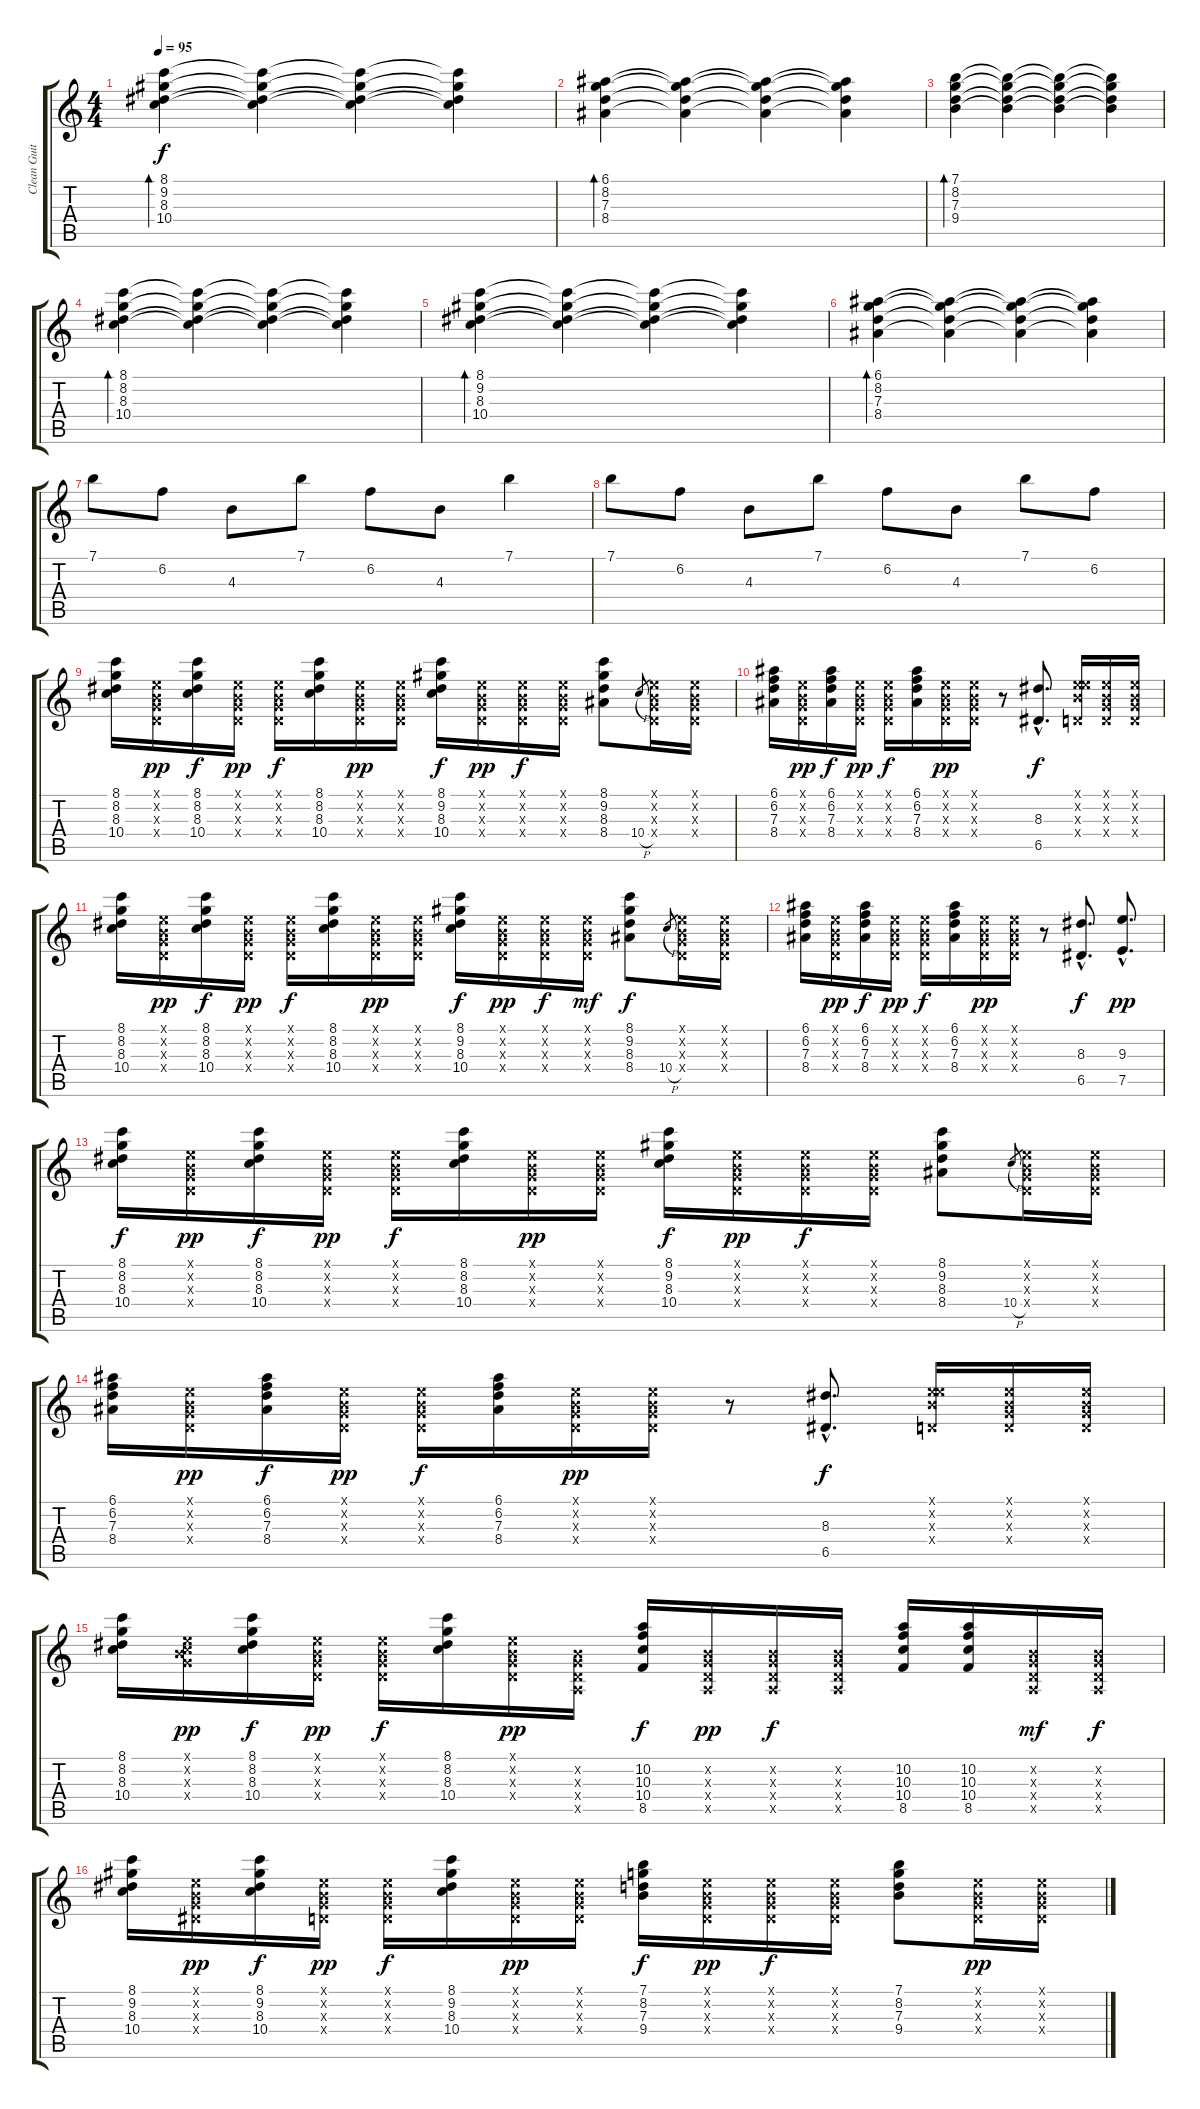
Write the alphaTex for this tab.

\track ("Clean Guitar" "Clean Guit") {instrument electricguitarclean}
\staff {score tabs}
\tuning (E4 B3 G3 D3 A2 E2) {hide}
\ts (4 4)
\tempo 95
\clef g2
\ks c
(8.1 9.2 8.3 10.4).4{bd 120 dy f volume 12} (8.1{t} 9.2{t} 8.3{t} 10.4{t}).4 (8.1{t} 9.2{t} 8.3{t} 10.4{t}).4 (8.1{t} 9.2{t} 8.3{t} 10.4{t}).4 |
(6.1 8.2 7.3 8.4).4{bd 120} (6.1{t} 8.2{t} 7.3{t} 8.4{t}).4 (6.1{t} 8.2{t} 7.3{t} 8.4{t}).4 (6.1{t} 8.2{t} 7.3{t} 8.4{t}).4 |
(7.1 8.2 7.3 9.4).4{bd 120} (7.1{t} 8.2{t} 7.3{t} 9.4{t}).4 (7.1{t} 8.2{t} 7.3{t} 9.4{t}).4 (7.1{t} 8.2{t} 7.3{t} 9.4{t}).4 |
(8.1 8.2 8.3 10.4).4{bd 120} (8.1{t} 8.2{t} 8.3{t} 10.4{t}).4 (8.1{t} 8.2{t} 8.3{t} 10.4{t}).4 (8.1{t} 8.2{t} 8.3{t} 10.4{t}).4 |
(8.1 9.2 8.3 10.4).4{bd 120} (8.1{t} 9.2{t} 8.3{t} 10.4{t}).4 (8.1{t} 9.2{t} 8.3{t} 10.4{t}).4 (8.1{t} 9.2{t} 8.3{t} 10.4{t}).4 |
(6.1 8.2 7.3 8.4).4{bd 120} (6.1{t} 8.2{t} 7.3{t} 8.4{t}).4 (6.1{t} 8.2{t} 7.3{t} 8.4{t}).4 (6.1{t} 8.2{t} 7.3{t} 8.4{t}).4 |
7.1.8{volume 11} 6.2.8 4.3.8 7.1.8 6.2.8 4.3.8 7.1.4 |
7.1.8 6.2.8 4.3.8 7.1.8 6.2.8 4.3.8 7.1.8 6.2.8 |
(8.1 8.2 8.3 10.4).16 (0.1{x} 0.2{x} 0.3{x} 0.4{x}).16{dy pp} (8.1 8.2 8.3 10.4).16{dy f} (0.1{x} 0.2{x} 0.3{x} 0.4{x}).16{dy pp} (0.1{x} 0.2{x} 0.3{x} 0.4{x}).16{dy f} (8.1 8.2 8.3 10.4).16 (0.1{x} 0.2{x} 0.3{x} 0.4{x}).16{dy pp} (0.1{x} 0.2{x} 0.3{x} 0.4{x}).16 (8.1 9.2 8.3 10.4).16{dy f} (0.1{x} 0.2{x} 0.3{x} 0.4{x}).16{dy pp} (0.1{x} 0.2{x} 0.3{x} 0.4{x}).16{dy f} (0.1{x} 0.2{x} 0.3{x} 0.4{x}).16 (8.1 9.2 8.3 8.4).8 10.4{h}.8{gr} (0.1{x} 0.2{x} 0.3{x} 0.4{x}).16 (0.1{x} 0.2{x} 0.3{x} 0.4{x}).16 |
(6.1 6.2 7.3 8.4).16 (0.1{x} 0.2{x} 0.3{x} 0.4{x}).16{dy pp} (6.1 6.2 7.3 8.4).16{dy f} (0.1{x} 0.2{x} 0.3{x} 0.4{x}).16{dy pp} (0.1{x} 0.2{x} 0.3{x} 0.4{x}).16{dy f} (6.1 6.2 7.3 8.4).16 (0.1{x} 0.2{x} 0.3{x} 0.4{x}).16{dy pp} (0.1{x} 0.2{x} 0.3{x} 0.4{x}).16 r.8 (8.3{hac} 6.5{hac}).8{d dy f} (0.1{x} 0.2{x} 9.3{x} 0.4{x}).16 (0.1{x} 0.2{x} 0.3{x} 0.4{x}).16 (0.1{x} 0.2{x} 0.3{x} 0.4{x}).16 |
(8.1 8.2 8.3 10.4).16 (0.1{x} 0.2{x} 0.3{x} 0.4{x}).16{dy pp} (8.1 8.2 8.3 10.4).16{dy f} (0.1{x} 0.2{x} 0.3{x} 0.4{x}).16{dy pp} (0.1{x} 0.2{x} 0.3{x} 0.4{x}).16{dy f} (8.1 8.2 8.3 10.4).16 (0.1{x} 0.2{x} 0.3{x} 0.4{x}).16{dy pp} (0.1{x} 0.2{x} 0.3{x} 0.4{x}).16 (8.1 9.2 8.3 10.4).16{dy f} (0.1{x} 0.2{x} 0.3{x} 0.4{x}).16{dy pp} (0.1{x} 0.2{x} 0.3{x} 0.4{x}).16{dy f} (0.1{x} 0.2{x} 0.3{x} 0.4{x}).16{dy mf} (8.1 9.2 8.3 8.4).8{dy f} 10.4{h}.8{gr} (0.1{x} 0.2{x} 0.3{x} 0.4{x}).16 (0.1{x} 0.2{x} 0.3{x} 0.4{x}).16 |
(6.1 6.2 7.3 8.4).16 (0.1{x} 0.2{x} 0.3{x} 0.4{x}).16{dy pp} (6.1 6.2 7.3 8.4).16{dy f} (0.1{x} 0.2{x} 0.3{x} 0.4{x}).16{dy pp} (0.1{x} 0.2{x} 0.3{x} 0.4{x}).16{dy f} (6.1 6.2 7.3 8.4).16 (0.1{x} 0.2{x} 0.3{x} 0.4{x}).16{dy pp} (0.1{x} 0.2{x} 0.3{x} 0.4{x}).16 r.8 (8.3{hac} 6.5{hac}).8{d dy f} (9.3{hac} 7.5{hac}).8{d dy pp} |
(8.1 8.2 8.3 10.4).16{dy f} (0.1{x} 0.2{x} 0.3{x} 0.4{x}).16{dy pp} (8.1 8.2 8.3 10.4).16{dy f} (0.1{x} 0.2{x} 0.3{x} 0.4{x}).16{dy pp} (0.1{x} 0.2{x} 0.3{x} 0.4{x}).16{dy f} (8.1 8.2 8.3 10.4).16 (0.1{x} 0.2{x} 0.3{x} 0.4{x}).16{dy pp} (0.1{x} 0.2{x} 0.3{x} 0.4{x}).16 (8.1 9.2 8.3 10.4).16{dy f} (0.1{x} 0.2{x} 0.3{x} 0.4{x}).16{dy pp} (0.1{x} 0.2{x} 0.3{x} 0.4{x}).16{dy f} (0.1{x} 0.2{x} 0.3{x} 0.4{x}).16 (8.1 9.2 8.3 8.4).8 10.4{h}.8{gr} (0.1{x} 0.2{x} 0.3{x} 0.4{x}).16 (0.1{x} 0.2{x} 0.3{x} 0.4{x}).16 |
(6.1 6.2 7.3 8.4).16 (0.1{x} 0.2{x} 0.3{x} 0.4{x}).16{dy pp} (6.1 6.2 7.3 8.4).16{dy f} (0.1{x} 0.2{x} 0.3{x} 0.4{x}).16{dy pp} (0.1{x} 0.2{x} 0.3{x} 0.4{x}).16{dy f} (6.1 6.2 7.3 8.4).16 (0.1{x} 0.2{x} 0.3{x} 0.4{x}).16{dy pp} (0.1{x} 0.2{x} 0.3{x} 0.4{x}).16 r.8 (8.3{hac} 6.5{hac}).8{d dy f} (0.1{x} 0.2{x} 9.3{x} 0.4{x}).16 (0.1{x} 0.2{x} 0.3{x} 0.4{x}).16 (0.1{x} 0.2{x} 0.3{x} 0.4{x}).16 |
(8.1 8.2 8.3 10.4).16 (0.1{x} 0.2{x} 0.3{x} 10.4{x}).16{dy pp} (8.1 8.2 8.3 10.4).16{dy f} (0.1{x} 0.2{x} 0.3{x} 0.4{x}).16{dy pp} (0.1{x} 0.2{x} 0.3{x} 0.4{x}).16{dy f} (8.1 8.2 8.3 10.4).16 (0.1{x} 0.2{x} 0.3{x} 0.4{x}).16{dy pp} (0.2{x} 0.3{x} 0.4{x} 0.5{x}).16 (10.2 10.3 10.4 8.5).16{dy f} (0.2{x} 0.3{x} 0.4{x} 0.5{x}).16{dy pp} (0.2{x} 0.3{x} 0.4{x} 0.5{x}).16{dy f} (0.2{x} 0.3{x} 0.4{x} 0.5{x}).16 (10.2 10.3 10.4 8.5).16 (10.2 10.3 10.4 8.5).16 (0.2{x} 0.3{x} 0.4{x} 0.5{x}).16{dy mf} (0.2{x} 0.3{x} 0.4{x} 0.5{x}).16{dy f} |
(8.1 9.2 8.3 10.4).16 (0.1{x} 0.2{x} 0.3{x} 1.4{x}).16{dy pp} (8.1 9.2 8.3 10.4).16{dy f} (0.1{x} 0.2{x} 0.3{x} 0.4{x}).16{dy pp} (0.1{x} 0.2{x} 0.3{x} 0.4{x}).16{dy f} (8.1 9.2 8.3 10.4).16 (0.1{x} 0.2{x} 0.3{x} 0.4{x}).16{dy pp} (0.1{x} 0.2{x} 0.3{x} 0.4{x}).16 (7.1 8.2 7.3 9.4).16{dy f} (0.1{x} 0.2{x} 0.3{x} 0.4{x}).16{dy pp} (0.1{x} 0.2{x} 0.3{x} 0.4{x}).16{dy f} (0.1{x} 0.2{x} 0.3{x} 0.4{x}).16 (7.1 8.2 7.3 9.4).8 (0.1{x} 0.2{x} 0.3{x} 0.4{x}).16{dy pp} (0.1{x} 0.2{x} 0.3{x} 0.4{x}).16
